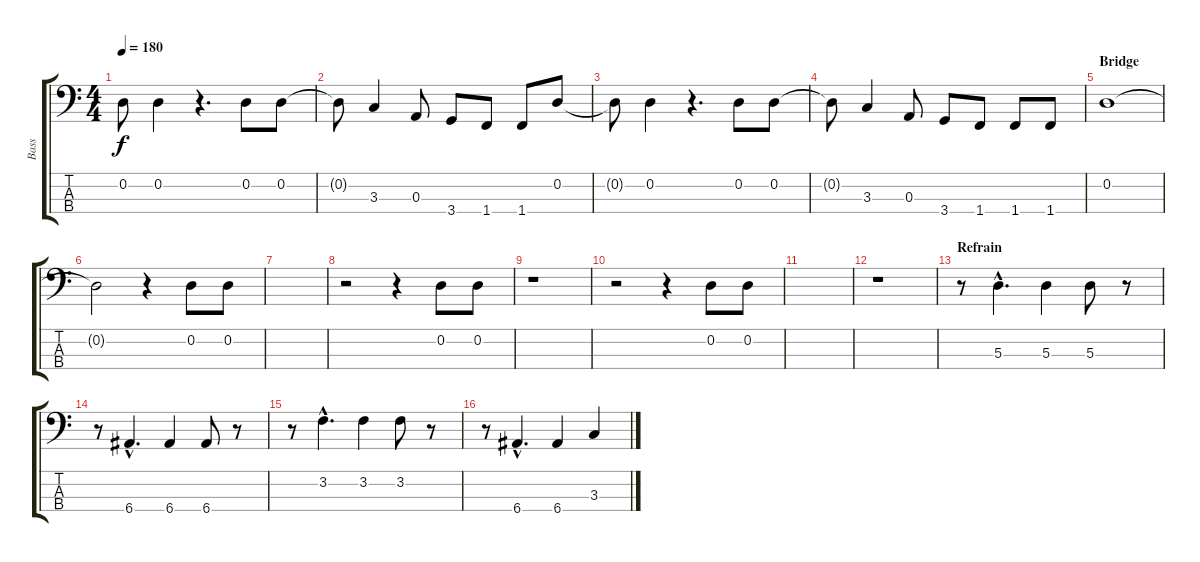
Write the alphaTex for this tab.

\track ("Bass" "Bass") {instrument electricbassfinger}
\staff {score tabs}
\tuning (G2 D2 A1 E1) {hide}
\ts (4 4)
\tempo 180
\clef f4
\ks c
0.2{t}.8{dy f} 0.2.4 r.4{d} 0.2.8 0.2.8 |
0.2{t}.8 3.3.4 0.3.8 3.4.8 1.4.8 1.4.8 0.2.8 |
0.2{t}.8 0.2.4 r.4{d} 0.2.8 0.2.8 |
0.2{t}.8 3.3.4 0.3.8 3.4.8 1.4.8 1.4.8 1.4.8 |
\section ("" "Bridge")
0.2.1 |
0.2{t}.2 r.4 0.2.8 0.2.8 |
|
r.2 r.4 0.2.8 0.2.8 |
r.1 |
r.2 r.4 0.2.8 0.2.8 |
|
r.1 |
\section ("" "Refrain")
r.8 5.3{hac}.4{d} 5.3.4 5.3.8 r.8 |
r.8 6.4{hac}.4{d} 6.4.4 6.4.8 r.8 |
r.8 3.2{hac}.4{d} 3.2.4 3.2.8 r.8 |
r.8 6.4{hac}.4{d} 6.4.4 3.3.4
